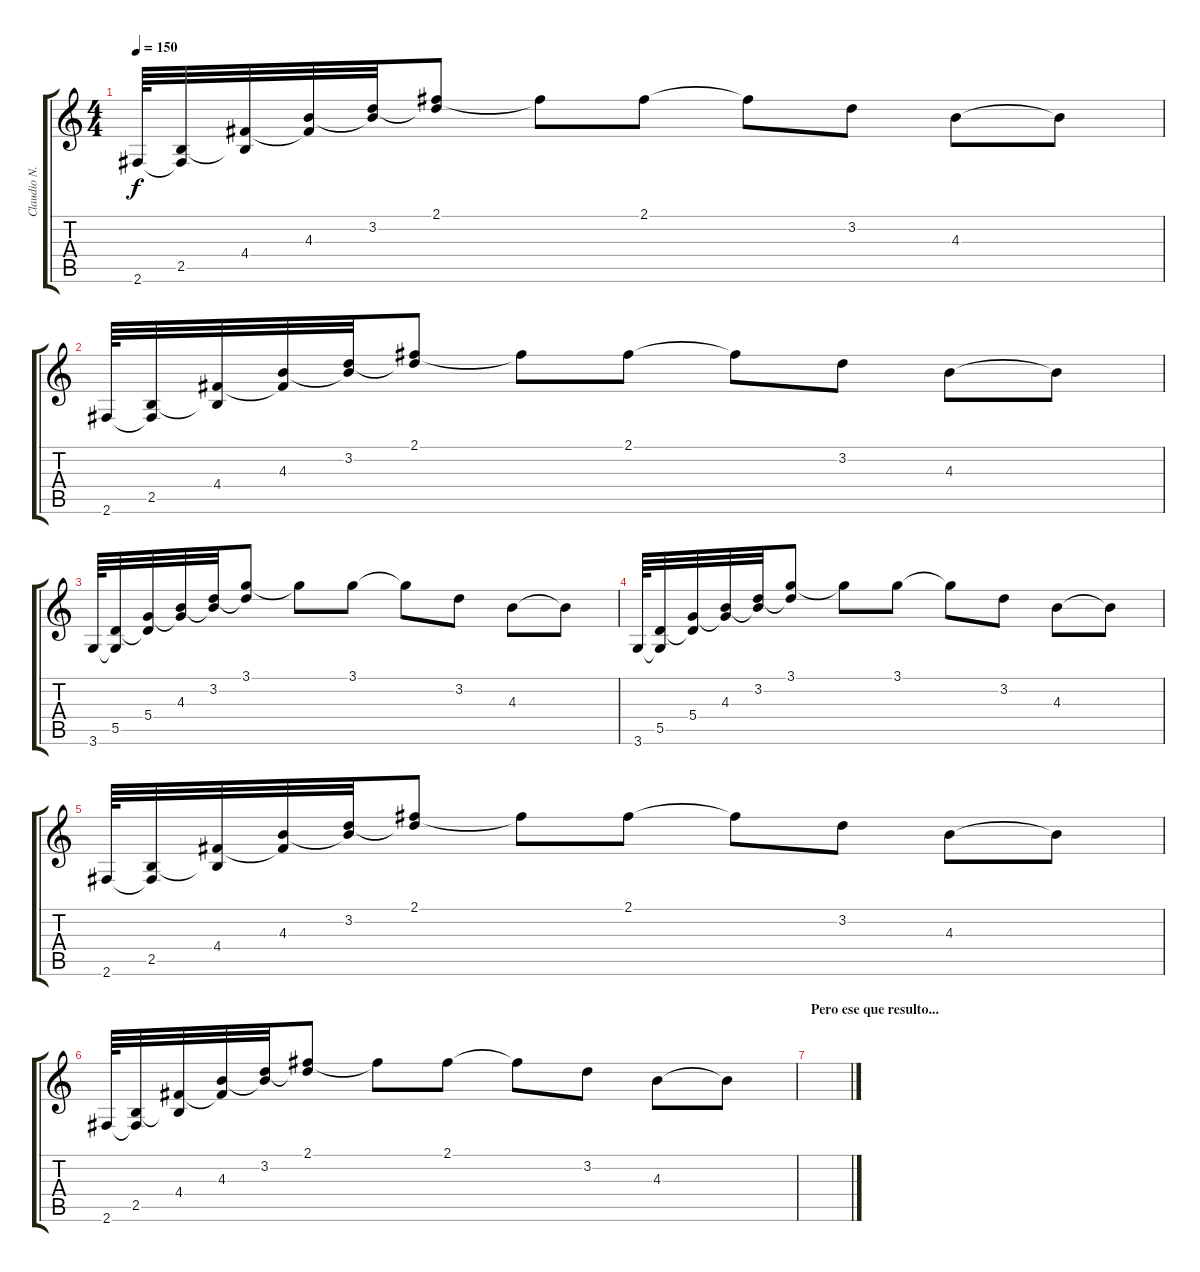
\track ("Claudio N. (Muted FX)" "Claudio N.") {instrument electricguitarmuted}
\staff {score tabs}
\tuning (E4 B3 G3 D3 A2 E2) {hide}
\ts (4 4)
\tempo 150
\clef g2
\ks c
2.6.64{dy f} (2.5 2.6{t}).32 (4.4 2.5{t}).32 (4.3 4.4{t}).32 (3.2 4.3{t}).32 (2.1 3.2{t}).8 2.1{t}.8 2.1.8 2.1{t}.8 3.2.8 4.3.8 4.3{t}.8 |
2.6.64 (2.5 2.6{t}).32 (4.4 2.5{t}).32 (4.3 4.4{t}).32 (3.2 4.3{t}).32 (2.1 3.2{t}).8 2.1{t}.8 2.1.8 2.1{t}.8 3.2.8 4.3.8 4.3{t}.8 |
3.6.64 (5.5 3.6{t}).32 (5.4 5.5{t}).32 (4.3 5.4{t}).32 (3.2 4.3{t}).32 (3.1 3.2{t}).8 3.1{t}.8 3.1.8 3.1{t}.8 3.2.8 4.3.8 4.3{t}.8 |
3.6.64 (5.5 3.6{t}).32 (5.4 5.5{t}).32 (4.3 5.4{t}).32 (3.2 4.3{t}).32 (3.1 3.2{t}).8 3.1{t}.8 3.1.8 3.1{t}.8 3.2.8 4.3.8 4.3{t}.8 |
2.6.64 (2.5 2.6{t}).32 (4.4 2.5{t}).32 (4.3 4.4{t}).32 (3.2 4.3{t}).32 (2.1 3.2{t}).8 2.1{t}.8 2.1.8 2.1{t}.8 3.2.8 4.3.8 4.3{t}.8 |
2.6.64 (2.5 2.6{t}).32 (4.4 2.5{t}).32 (4.3 4.4{t}).32 (3.2 4.3{t}).32 (2.1 3.2{t}).8 2.1{t}.8 2.1.8 2.1{t}.8 3.2.8 4.3.8 4.3{t}.8 |
\section ("" "Pero ese que resulto...")
